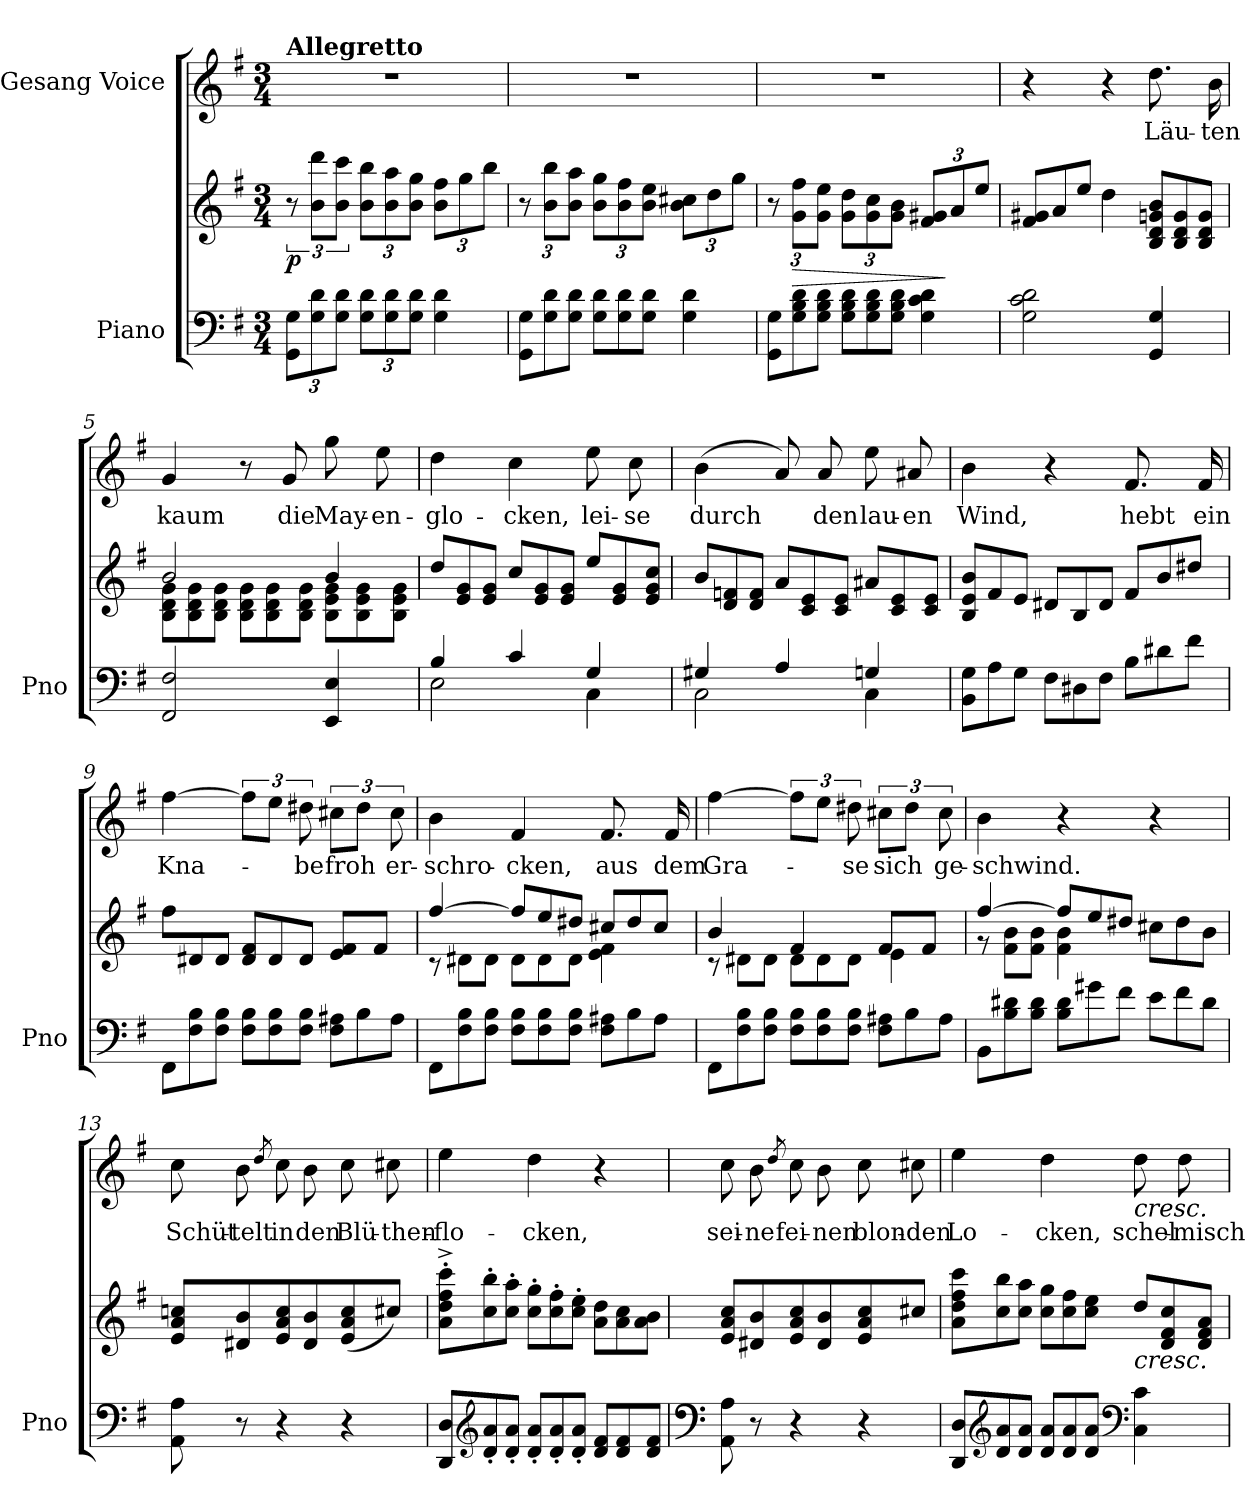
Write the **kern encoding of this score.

**kern	**kern	**dynam	**kern	**text
*part2	*part2	*part2	*part1	*part1
*staff3	*staff2	*staff2/3	*staff1	*staff1
*I"Piano	*	*	*I"Gesang Voice	*
*I'Pno	*	*	*	*
*clefF4	*clefG2	*	*clefG2	*
*k[f#]	*k[f#]	*	*k[f#]	*
*M3/4	*M3/4	*	*M3/4	*
=1	=1	=1	=1	=1
!	!	!	!LO:TX:a:B:t=Allegretto	!
!	!	!LO:DY:b	!	!
12GG\ 12G\L	12r	p	2.r	.
12G\ 12d\	12b\ 12ddd\L	.	.	.
12G\ 12d\J	12b\ 12ccc\J	.	.	.
12G\ 12d\L	12b\ 12bb\L	.	.	.
12G\ 12d\	12b\ 12aa\	.	.	.
12G\ 12d\J	12b\ 12gg\J	.	.	.
4G\ 4d\	12b\ 12ff#\L	.	.	.
.	12gg\	.	.	.
.	12bb\J	.	.	.
=2	=2	=2	=2	=2
*Xtuplet	*Xbrackettup	*	*	*
12GG\ 12G\L	12r	.	2.r	.
12G\ 12d\	12b\ 12bb\L	.	.	.
12G\ 12d\J	12b\ 12aa\J	.	.	.
*	*brackettup	*	*	*
12G\ 12d\L	12b\ 12gg\L	.	.	.
12G\ 12d\	12b\ 12ff#\	.	.	.
12G\ 12d\J	12b\ 12ee\J	.	.	.
4G\ 4d\	12b\ 12cc#X\L	.	.	.
.	12dd\	.	.	.
.	12gg\J	.	.	.
=3	=3	=3	=3	=3
*	*Xbrackettup	*	*	*
12GG\ 12G\L	12r	.	2.r	.
!	!	!LO:HP:b	!	!
12G\ 12B\ 12d\	12g\ 12ff#\L	>	.	.
12G\ 12B\ 12d\J	12g\ 12ee\J	.	.	.
*	*brackettup	*	*	*
12G\ 12B\ 12d\L	12g\ 12dd\L	.	.	.
12G\ 12B\ 12d\	12g\ 12cc\	.	.	.
12G\ 12B\ 12d\J	12g\ 12b\J	.	.	.
*	*Xbrackettup	*	*	*
4G\ 4c\ 4d\	12f#/ 12g#X/L	.	.	.
.	12a/	]	.	.
.	12ee/J	.	.	.
=4	=4	=4	=4	=4
*	*Xtuplet	*	*	*
2G\ 2c\ 2d\	12f#/ 12g#X/L	.	4r	.
.	12a/	.	.	.
.	12ee/J	.	.	.
.	4dd\	.	4r	.
4GG/ 4G/	12B/ 12d/ 12gn/ 12b/L	.	8.dd\	Läu-
.	12B/ 12d/ 12g/	.	.	.
.	12B/ 12d/ 12g/J	.	.	.
.	.	.	16b\	-ten
=5	=5	=5	=5	=5
*	*^	*	*	*
2FF#/ 2F#/	2b/	12B\ 12d\ 12g\L	.	4g/	kaum
.	.	12B\ 12d\ 12g\	.	.	.
.	.	12B\ 12d\ 12g\J	.	.	.
.	.	12B\ 12d\ 12g\L	.	8r	.
.	.	12B\ 12d\ 12g\	.	.	.
.	.	.	.	8g/	die
.	.	12B\ 12d\ 12g\J	.	.	.
4EE/ 4E/	4b/	12B\ 12e\ 12g\L	.	8gg\	May-
.	.	12B\ 12e\ 12g\	.	.	.
.	.	.	.	8ee\	-en-
.	.	12B\ 12e\ 12g\J	.	.	.
*	*v	*v	*	*	*
=6	=6	=6	=6	=6
*^	*	*	*	*
4B/	2E\	12dd/L	.	4dd\	-glo-
.	.	12e/ 12g/	.	.	.
.	.	12e/ 12g/J	.	.	.
4c/	.	12cc/L	.	4cc\	-cken,
.	.	12e/ 12g/	.	.	.
.	.	12e/ 12g/J	.	.	.
4G/	4C\	12ee/L	.	8ee\	lei-
.	.	12e/ 12g/	.	.	.
.	.	.	.	8cc\	-se
.	.	12e/ 12g/ 12cc/J	.	.	.
=7	=7	=7	=7	=7	=7
4G#X/	2C\	12b/L	.	(4b\	durch
.	.	12d/ 12fn/	.	.	.
.	.	12d/ 12f/J	.	.	.
4A/	.	12a/L	.	8a/)	.
.	.	12c/ 12e/	.	.	.
.	.	.	.	8a/	den
.	.	12c/ 12e/J	.	.	.
4Gn/	4C\	12a#X/L	.	8ee\	lau-
.	.	12c/ 12e/	.	.	.
.	.	.	.	8a#X/	-en
.	.	12c/ 12e/J	.	.	.
*v	*v	*	*	*	*
=8	=8	=8	=8	=8
12BB\ 12G\L	12B/ 12e/ 12b/L	.	4b\	Wind,
12A\	12f#/	.	.	.
12G\J	12e/J	.	.	.
12F#\L	12d#X/L	.	4r	.
12D#X\	12B/	.	.	.
12F#\J	12d#/J	.	.	.
12B\L	12f#/L	.	8.f#/	hebt
12d#X\	12b/	.	.	.
12f#\J	12dd#X/J	.	.	.
.	.	.	16f#/	ein
=9	=9	=9	=9	=9
12FF#/L	12ff#\L	.	[4ff#\	Kna-
12F#\ 12B\	12d#X/	.	.	.
12F#\ 12B\J	12d#/J	.	.	.
12F#\ 12B\L	12d#/ 12f#/L	.	12ff#\L]	.
12F#\ 12B\	12d#/	.	12ee\J	.
12F#\ 12B\J	12d#/J	.	12dd#X\	-be
12F#\ 12A#X\L	8e/ 8f#/L	.	12cc#X\L	froh
12B\	.	.	12dd#\J	.
.	8f#/J	.	.	.
12A#\J	.	.	12cc#\	er-
=10	=10	=10	=10	=10
*	*^	*	*	*
12FF#/L	[4ff#/	12r	.	4b\	-schro-
12F#\ 12B\	.	12d#X\L	.	.	.
12F#\ 12B\J	.	12d#\J	.	.	.
12F#\ 12B\L	12ff#/L]	12d#\L	.	4f#/	-cken,
12F#\ 12B\	12ee/	12d#\	.	.	.
12F#\ 12B\J	12dd#X/J	12d#\J	.	.	.
12F#\ 12A#X\L	12cc#X/L	4e\ 4f#\	.	8.f#/	aus
12B\	12dd#/	.	.	.	.
12A#\J	12cc#/J	.	.	.	.
.	.	.	.	16f#/	dem
=11	=11	=11	=11	=11	=11
12FF#/L	4b/	12r	.	[4ff#\	Gra-
12F#\ 12B\	.	12d#X\L	.	.	.
12F#\ 12B\J	.	12d#\J	.	.	.
12F#\ 12B\L	4f#/	12d#\L	.	12ff#\L]	.
12F#\ 12B\	.	12d#\	.	12ee\J	.
12F#\ 12B\J	.	12d#\J	.	12dd#X\	-se
12F#\ 12A#X\L	8f#/L	4e\	.	12cc#X\L	sich
12B\	.	.	.	12dd#\J	.
.	8f#/J	.	.	.	.
12A#\J	.	.	.	12cc#\	ge-
=12	=12	=12	=12	=12	=12
12BB\L	[4ff#/	12r	.	4b\	-schwind.
12B\ 12d#X\	.	12f#\ 12b\L	.	.	.
12B\ 12d#\J	.	12f#\ 12b\J	.	.	.
12B\ 12d#\L	12ff#/L]	4f#\ 4b\	.	4r	.
12g#X\	12ee/	.	.	.	.
12f#\J	12dd#X/J	.	.	.	.
12e\L	12cc#X\L	4ryy	.	4r	.
12f#\	12dd#\	.	.	.	.
12d#\J	12b\J	.	.	.	.
*	*v	*v	*	*	*
=13	=13	=13	=13	=13
8AA\ 8A\	8e/ 8a/ 8ccn/L	.	8cc\	Schüt-
8r	8d#X/ 8b/	.	8b\	-telt
.	.	.	8qdd/	.
4r	8e/ 8a/ 8cc/	.	8cc\	in
.	8d#/ 8b/	.	8b\	den
4r	(8e/ 8a/ 8cc/	.	8cc\	Blü-
.	8cc#X/J)	.	8cc#X\	-then-
=14	=14	=14	=14	=14
12DD/ 12D/L	12a\'^ 12dd\'^ 12ff#\'^ 12ccc\'^L	.	4ee\	-flo-
*clefG2	*	*	*	*
12d/' 12a/'	12cc\' 12bb\'	.	.	.
12d/' 12a/'J	12cc\' 12aa\'J	.	.	.
12d/' 12a/'L	12cc\' 12gg\'L	.	4dd\	-cken,
12d/' 12a/'	12cc\' 12ff#\'	.	.	.
12d/' 12a/'J	12cc\' 12ee\'J	.	.	.
12d/ 12f#/L	12a\ 12dd\L	.	4r	.
12d/ 12f#/	12a\ 12cc\	.	.	.
12d/ 12f#/J	12a\ 12b\J	.	.	.
=15	=15	=15	=15	=15
*clefF4	*	*	*	*
8AA\ 8A\	8e/ 8a/ 8cc/L	.	8cc\	sei-
8r	8d#X/ 8b/	.	8b\	-ne
.	.	.	8qdd/	.
4r	8e/ 8a/ 8cc/	.	8cc\	fei-
.	8d#/ 8b/	.	8b\	-nen
4r	8e/ 8a/ 8cc/	.	8cc\	blon-
.	8cc#X/J	.	8cc#X\	-den
=16	=16	=16	=16	=16
12DD/ 12D/L	12a\ 12dd\ 12ff#\ 12ccc\L	.	4ee\	Lo-
*clefG2	*	*	*	*
12d/ 12a/	12cc\ 12bb\	.	.	.
12d/ 12a/J	12cc\ 12aa\J	.	.	.
12d/ 12a/L	12cc\ 12gg\L	.	4dd\	-cken,
12d/ 12a/	12cc\ 12ff#\	.	.	.
12d/ 12a/J	12cc\ 12ee\J	.	.	.
*clefF4	*	*	*	*
!	!	!	!LO:TX:b:i:t=cresc.	!
!	!LO:TX:b:i:t=cresc.	!	!	!
4C\ 4c\	12dd/L	.	8dd\	schel-
.	12d/ 12f#/ 12cc/	.	.	.
.	.	.	8dd\	-misch
.	12d/ 12f#/ 12a/J	.	.	.
=	=	=	=	=
*-	*-	*-	*-	*-
